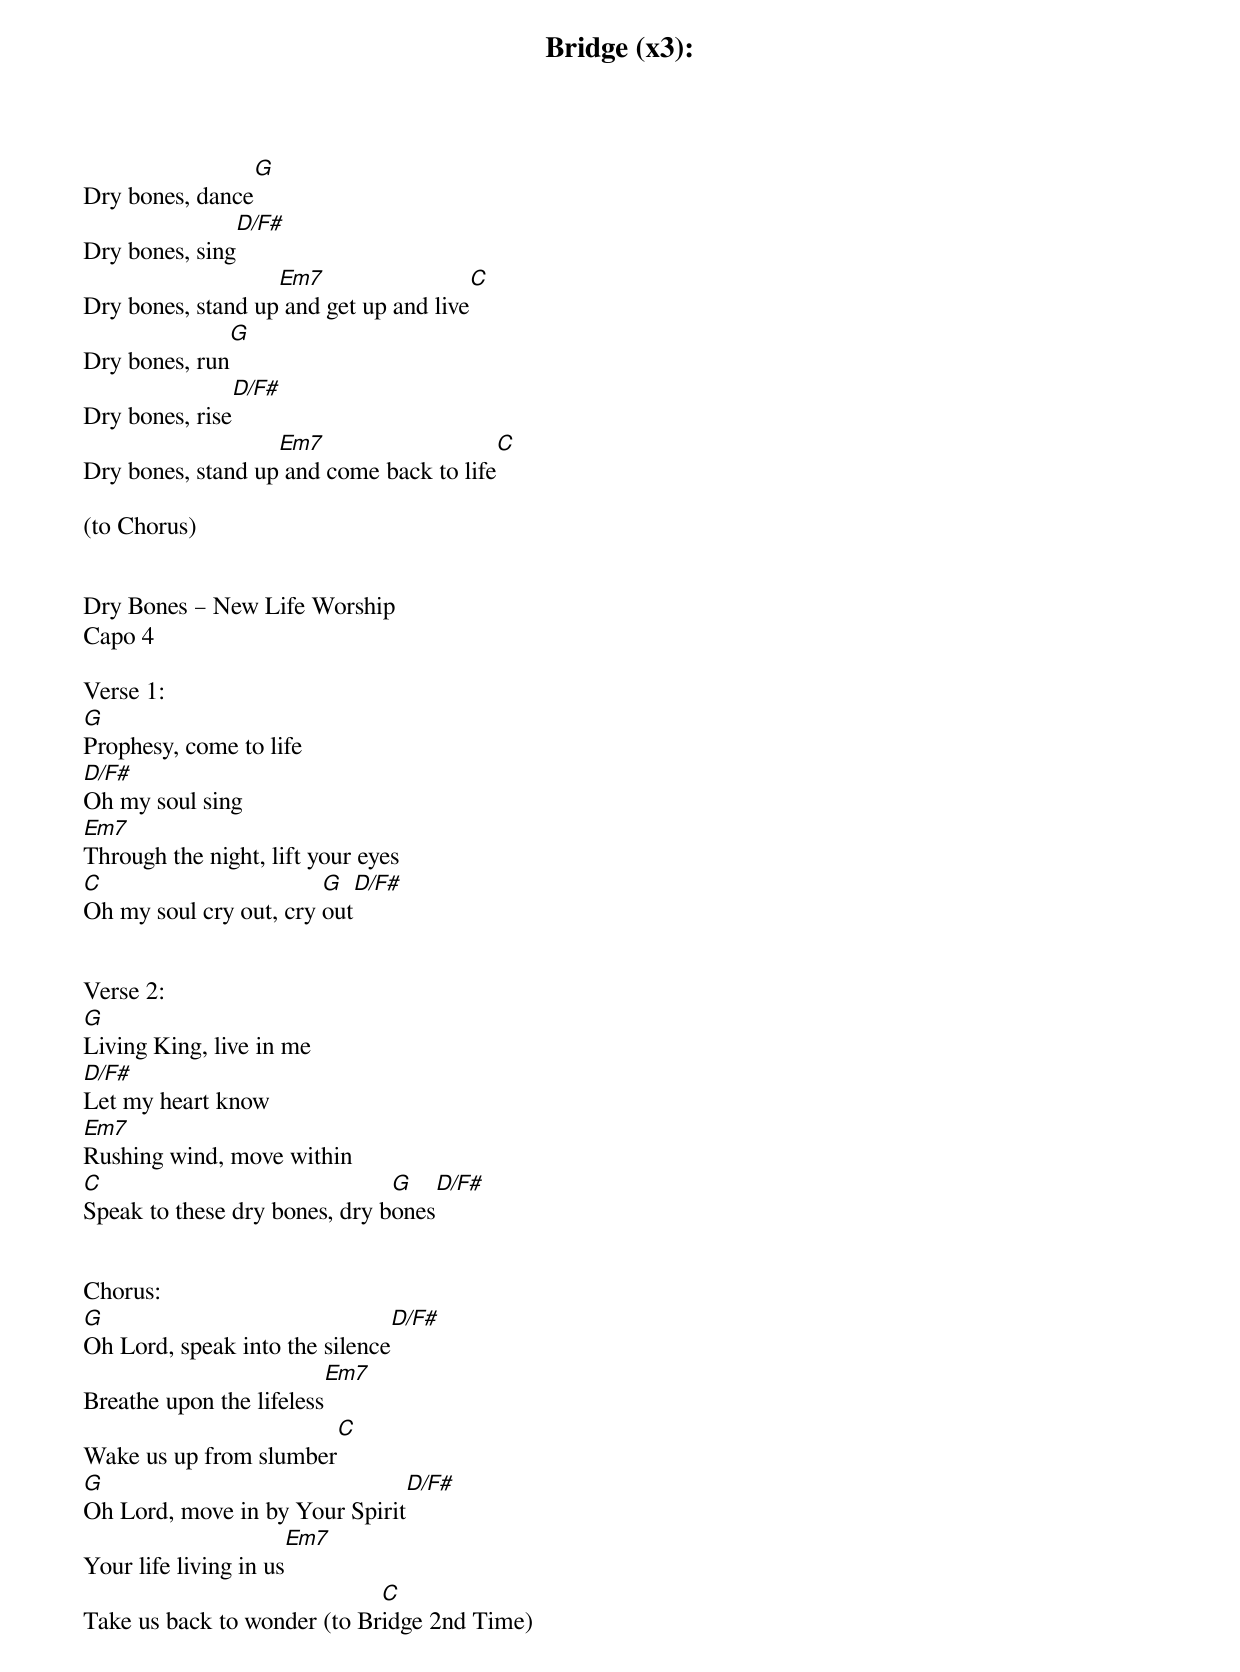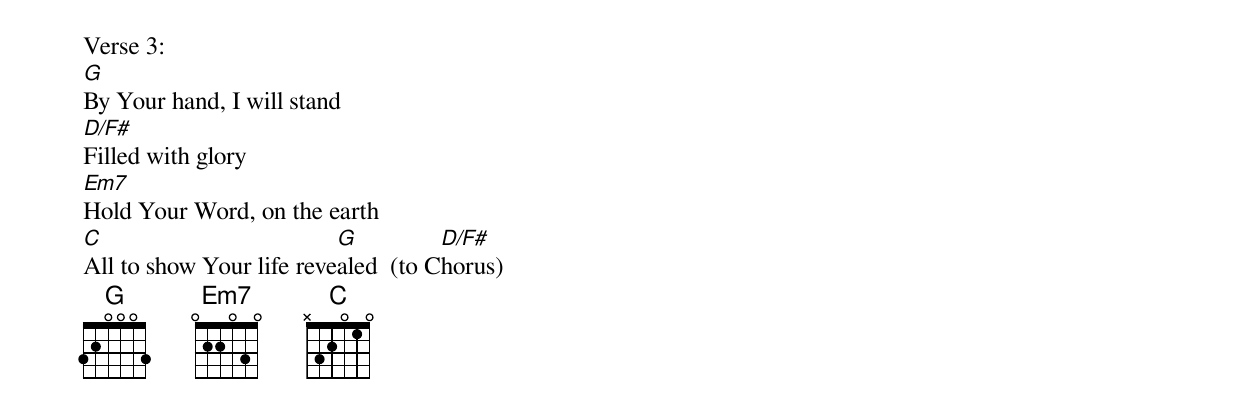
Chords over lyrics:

Bridge (x3):
                   G
Dry bones, dance
                  D/F#
Dry bones, sing
                   Em7                              C
Dry bones, stand up and get up and live
                   G
Dry bones, run
                  D/F#
Dry bones, rise
                   Em7                                   C
Dry bones, stand up and come back to life

(to Chorus)


Dry Bones – New Life Worship
Capo 4

Verse 1:
G
Prophesy, come to life
D/F#
Oh my soul sing
Em7
Through the night, lift your eyes
C                       G          D/F#
Oh my soul cry out, cry out


Verse 2:
G
Living King, live in me
D/F#
Let my heart know
Em7
Rushing wind, move within
C                              G            D/F#
Speak to these dry bones, dry bones


Chorus:
G                                      D/F#
Oh Lord, speak into the silence
                              Em7
Breathe upon the lifeless
                                C
Wake us up from slumber
G                                         D/F#
Oh Lord, move in by Your Spirit
                        Em7
Your life living in us
                             C
Take us back to wonder (to Bridge 2nd Time)


Verse 3:
G
By Your hand, I will stand
D/F#
Filled with glory
Em7
Hold Your Word, on the earth
C                         G          D/F#
All to show Your life revealed  (to Chorus)
